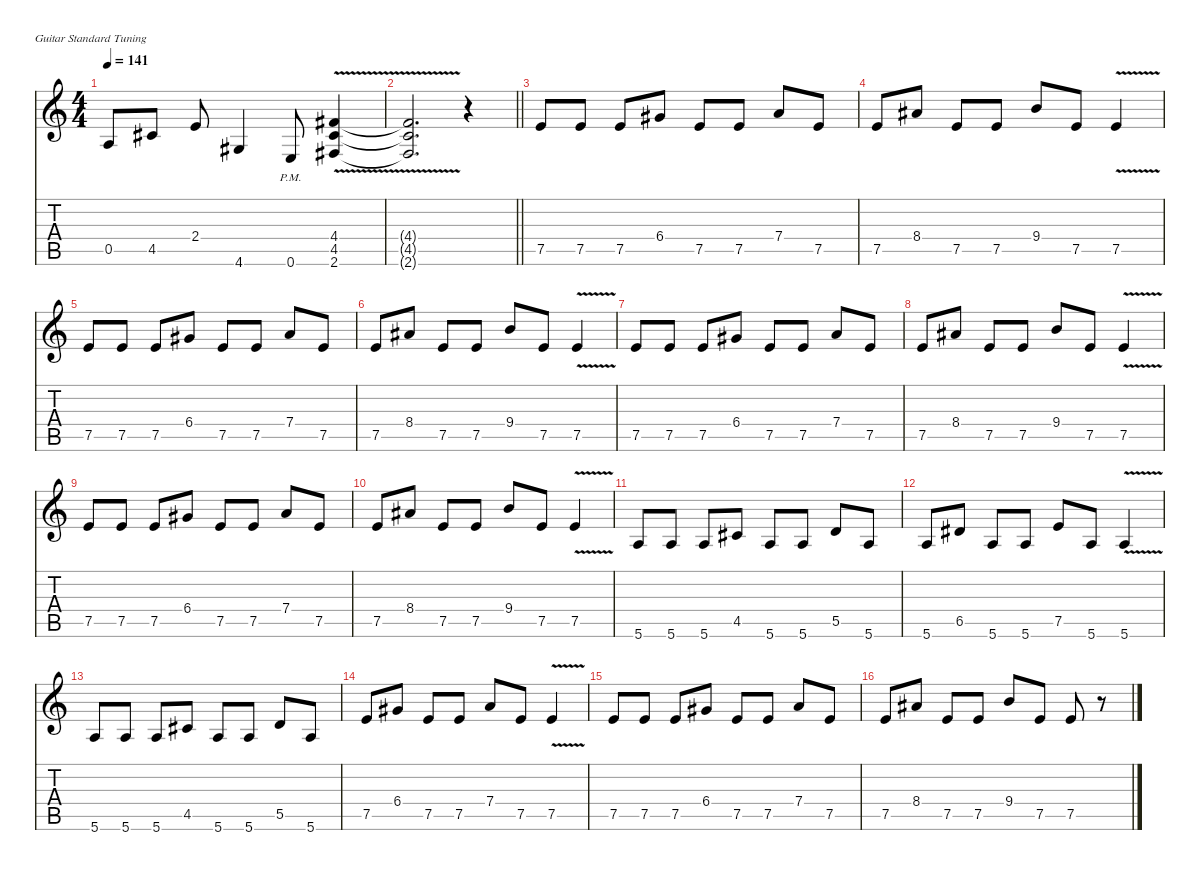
\defaultSystemsLayout 4
\hideDynamics
\bracketExtendMode nobrackets
\singleTrackTrackNamePolicy hidden
\multiTrackTrackNamePolicy hidden
\otherSystemsTrackNameOrientation horizontal
\track ("Guitar" "od.guit.") {defaultSystemsLayout 8 instrument overdrivenguitar}
\staff {score tabs}
\tuning (E4 B3 G3 D3 A2 E2)
\ts (4 4)
\tempo 141
\clef g2
\ks c
0.5.8{dy f beam Up} 4.5{acc #}.8{beam Up} 2.4.8{beam Up} 4.6{acc #}.4{dy fff beam Up} 0.6{pm}.8{dy f beam Up} (4.4{v acc #} 4.5{v acc #} 2.6{v acc #}).4{beam Up} |
\barLineRight lightlight
(4.4{v t acc #} 4.5{v t acc #} 2.6{v t acc #}).2{d beam Up} r.4{beam Up} |
7.5.8{beam Up} 7.5.8{beam Up} 7.5.8{beam Up} 6.4{acc #}.8{beam Up} 7.5.8{beam Up} 7.5.8{beam Up} 7.4.8{beam Up} 7.5.8{beam Up} |
7.5.8{beam Up} 8.4{acc #}.8{beam Up} 7.5.8{beam Up} 7.5.8{beam Up} 9.4.8{beam Up} 7.5.8{beam Up} 7.5{v}.4{beam Up} |
7.5.8{beam Up} 7.5.8{beam Up} 7.5.8{beam Up} 6.4{acc #}.8{beam Up} 7.5.8{beam Up} 7.5.8{beam Up} 7.4.8{beam Up} 7.5.8{beam Up} |
7.5.8{beam Up} 8.4{acc #}.8{beam Up} 7.5.8{beam Up} 7.5.8{beam Up} 9.4.8{beam Up} 7.5.8{beam Up} 7.5{v}.4{beam Up} |
7.5.8{beam Up} 7.5.8{beam Up} 7.5.8{beam Up} 6.4{acc #}.8{beam Up} 7.5.8{beam Up} 7.5.8{beam Up} 7.4.8{beam Up} 7.5.8{beam Up} |
7.5.8{beam Up} 8.4{acc #}.8{beam Up} 7.5.8{beam Up} 7.5.8{beam Up} 9.4.8{beam Up} 7.5.8{beam Up} 7.5{v}.4{beam Up} |
7.5.8{beam Up} 7.5.8{beam Up} 7.5.8{beam Up} 6.4{acc #}.8{beam Up} 7.5.8{beam Up} 7.5.8{beam Up} 7.4.8{beam Up} 7.5.8{beam Up} |
7.5.8{beam Up} 8.4{acc #}.8{beam Up} 7.5.8{beam Up} 7.5.8{beam Up} 9.4.8{beam Up} 7.5.8{beam Up} 7.5{v}.4{beam Up} |
5.6.8{beam Up} 5.6.8{beam Up} 5.6.8{beam Up} 4.5{acc #}.8{beam Up} 5.6.8{beam Up} 5.6.8{beam Up} 5.5.8{beam Up} 5.6.8{beam Up} |
5.6.8{beam Up} 6.5{acc #}.8{beam Up} 5.6.8{beam Up} 5.6.8{beam Up} 7.5.8{beam Up} 5.6.8{beam Up} 5.6{v}.4{beam Up} |
5.6.8{beam Up} 5.6.8{beam Up} 5.6.8{beam Up} 4.5{acc #}.8{beam Up} 5.6.8{beam Up} 5.6.8{beam Up} 5.5.8{beam Up} 5.6.8{beam Up} |
7.5.8{beam Up} 6.4{acc #}.8{beam Up} 7.5.8{beam Up} 7.5.8{beam Up} 7.4.8{beam Up} 7.5.8{beam Up} 7.5{v}.4{beam Up} |
7.5.8{beam Up} 7.5.8{beam Up} 7.5.8{beam Up} 6.4{acc #}.8{beam Up} 7.5.8{beam Up} 7.5.8{beam Up} 7.4.8{beam Up} 7.5.8{beam Up} |
7.5.8{beam Up} 8.4{acc #}.8{beam Up} 7.5.8{beam Up} 7.5.8{beam Up} 9.4.8{beam Up} 7.5.8{beam Up} 7.5.8{beam Up} r.8{beam Up}
